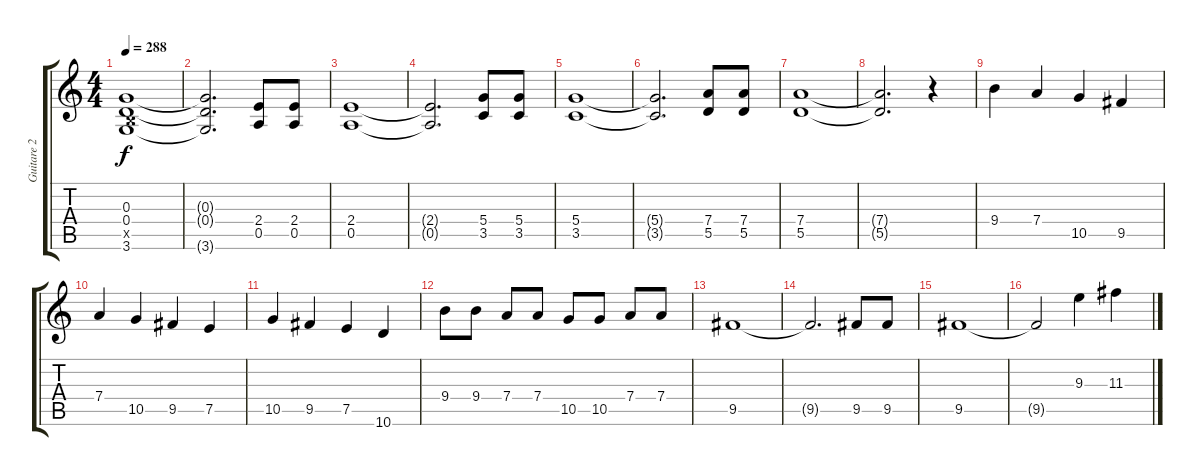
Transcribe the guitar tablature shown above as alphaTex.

\track ("Guitare 2" "Guitare 2") {instrument distortionguitar}
\staff {score tabs}
\tuning (E4 B3 G3 D3 A2 E2) {hide}
\ts (4 4)
\tempo 288
\clef g2
\ks c
(0.3 0.4 2.5{x} 3.6).1{dy f} |
(0.3{t} 0.4{t} 3.6{t}).2{d} (2.4 0.5).8 (2.4 0.5).8 |
(2.4 0.5).1 |
(2.4{t} 0.5{t}).2{d} (5.4 3.5).8 (5.4 3.5).8 |
(5.4 3.5).1 |
(5.4{t} 3.5{t}).2{d} (7.4 5.5).8 (7.4 5.5).8 |
(7.4 5.5).1 |
(7.4{t} 5.5{t}).2{d} r.4 |
9.4.4 7.4.4 10.5.4 9.5.4 |
7.4.4 10.5.4 9.5.4 7.5.4 |
10.5.4 9.5.4 7.5.4 10.6.4 |
9.4.8 9.4.8 7.4.8 7.4.8 10.5.8 10.5.8 7.4.8 7.4.8 |
9.5.1 |
9.5{t}.2{d} 9.5.8 9.5.8 |
9.5.1 |
9.5{t}.2 9.3.4 11.3.4
